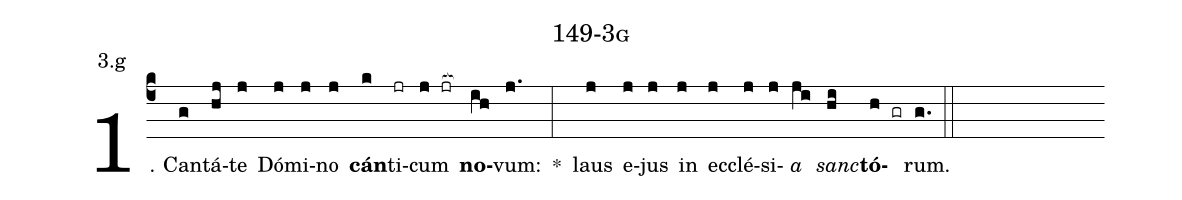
name: 149-3g;
annotation: 3.g;
%%
(c4)1. Can(g)tá(hj)te(j) Dó(j)mi(j)no(j) <b>cán</b>(k)ti(jr)cum(j jr[ocb:1{]) <b>no</b>(ih[ocb:0}])vum:(j.) *(:) laus(j) e(j)jus(j) in(j) ec(j)clé(j)si(j)<i>a</i>(ji) <i>sanc</i>(hi)<b>tó</b>(h gr)rum.(g.) (::)
